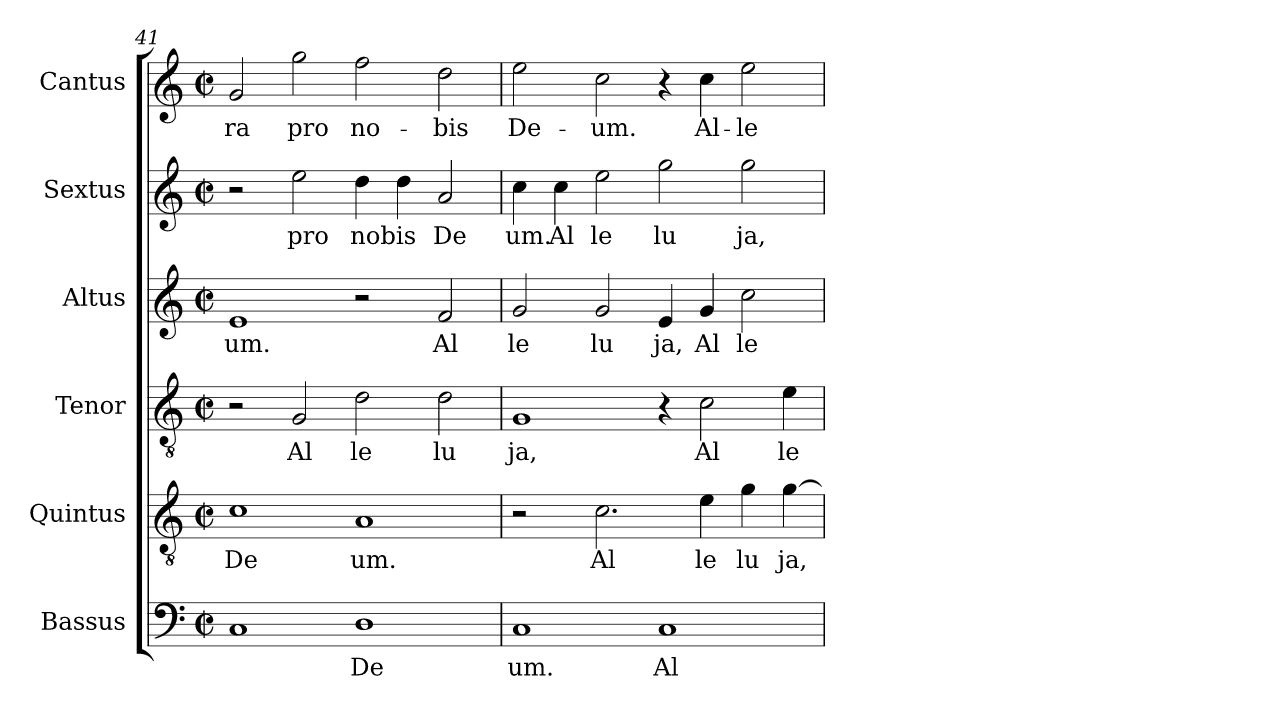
**kern	**text	**kern	**text	**kern	**text	**kern	**text	**kern	**text	**kern	**text
*part6	*part6	*part5	*part5	*part4	*part4	*part3	*part3	*part2	*part2	*part1	*part1
*staff6	*staff6	*staff5	*staff5	*staff4	*staff4	*staff3	*staff3	*staff2	*staff2	*staff1	*staff1
*I"Bassus	*	*I"Quintus	*	*I"Tenor	*	*I"Altus	*	*I"Sextus	*	*I"Cantus	*
*clefF4	*	*clefGv2	*	*clefGv2	*	*clefG2	*	*clefG2	*	*clefG2	*
*M2/2	*	*M2/2	*	*M2/2	*	*M2/2	*	*M2/2	*	*M2/2	*
*met(c|)	*	*met(c|)	*	*met(c|)	*	*met(c|)	*	*met(c|)	*	*met(c|)	*
=41	=41	=41	=41	=41	=41	=41	=41	=41	=41	=41	=41
!	!	!	!LO:LY:b:cj	!	!	!	!LO:LY:b:cj	!	!	!	!LO:LY:b:cj
1C	.	1c	De	2r	.	1e	um.	2r	.	2g/	-ra
!	!	!	!	!	!LO:LY:b:cj	!	!	!	!LO:LY:b:cj	!	!LO:LY:b:cj
.	.	.	.	2G/	Al	.	.	2ee\	pro	2gg\	pro
!	!LO:LY:b:cj	!	!LO:LY:b:cj	!	!LO:LY:b:cj	!	!	!	!LO:LY:b	!	!LO:LY:b:cj
1D	De	1A	um.	2d\	le	2r	.	4dd\	nobis	2ff\	no-
.	.	.	.	.	.	.	.	4dd\	.	.	.
!	!	!	!	!	!LO:LY:b:cj	!	!LO:LY:b:cj	!	!LO:LY:b:cj	!	!LO:LY:b:cj
.	.	.	.	2d\	lu	2f/	Al	2a/	De	2dd\	-bis
=42	=42	=42	=42	=42	=42	=42	=42	=42	=42	=42	=42
!	!LO:LY:b:cj	!	!	!	!LO:LY:b:cj	!	!LO:LY:b:cj	!	!LO:LY:b:cj	!	!LO:LY:b:cj
1C	um.	2r	.	1G	ja,	2g/	le	4cc\	um.	2ee\	De-
!	!	!	!	!	!	!	!	!	!LO:LY:b:cj	!	!
.	.	.	.	.	.	.	.	4cc\	Al	.	.
!	!	!	!LO:LY:b:cj	!	!	!	!LO:LY:b:cj	!	!LO:LY:b:cj	!	!LO:LY:b:cj
.	.	2.c\	Al	.	.	2g/	lu	2ee\	le	2cc\	-um.
!	!LO:LY:b:cj	!	!	!	!	!	!LO:LY:b:cj	!	!LO:LY:b:cj	!	!
1C	Al	.	.	4r	.	4e/	ja,	2gg\	lu	4r	.
!	!	!	!LO:LY:b:cj	!	!LO:LY:b:cj	!	!LO:LY:b:cj	!	!	!	!LO:LY:b:cj
.	.	4e\	le	2c\	Al	4g/	Al	.	.	4cc\	Al-
!	!	!	!LO:LY:b:cj	!	!	!	!LO:LY:b:cj	!	!LO:LY:b:cj	!	!LO:LY:b:cj
.	.	4g\	lu	.	.	2cc\	le	2gg\	ja,	2ee\	-le-
!	!	!	!LO:LY:b:cj	!	!LO:LY:b:cj	!	!	!	!	!	!
.	.	[>4g\	ja,	4e\	le	.	.	.	.	.	.
=	=	=	=	=	=	=	=	=	=	=	=
*-	*-	*-	*-	*-	*-	*-	*-	*-	*-	*-	*-
